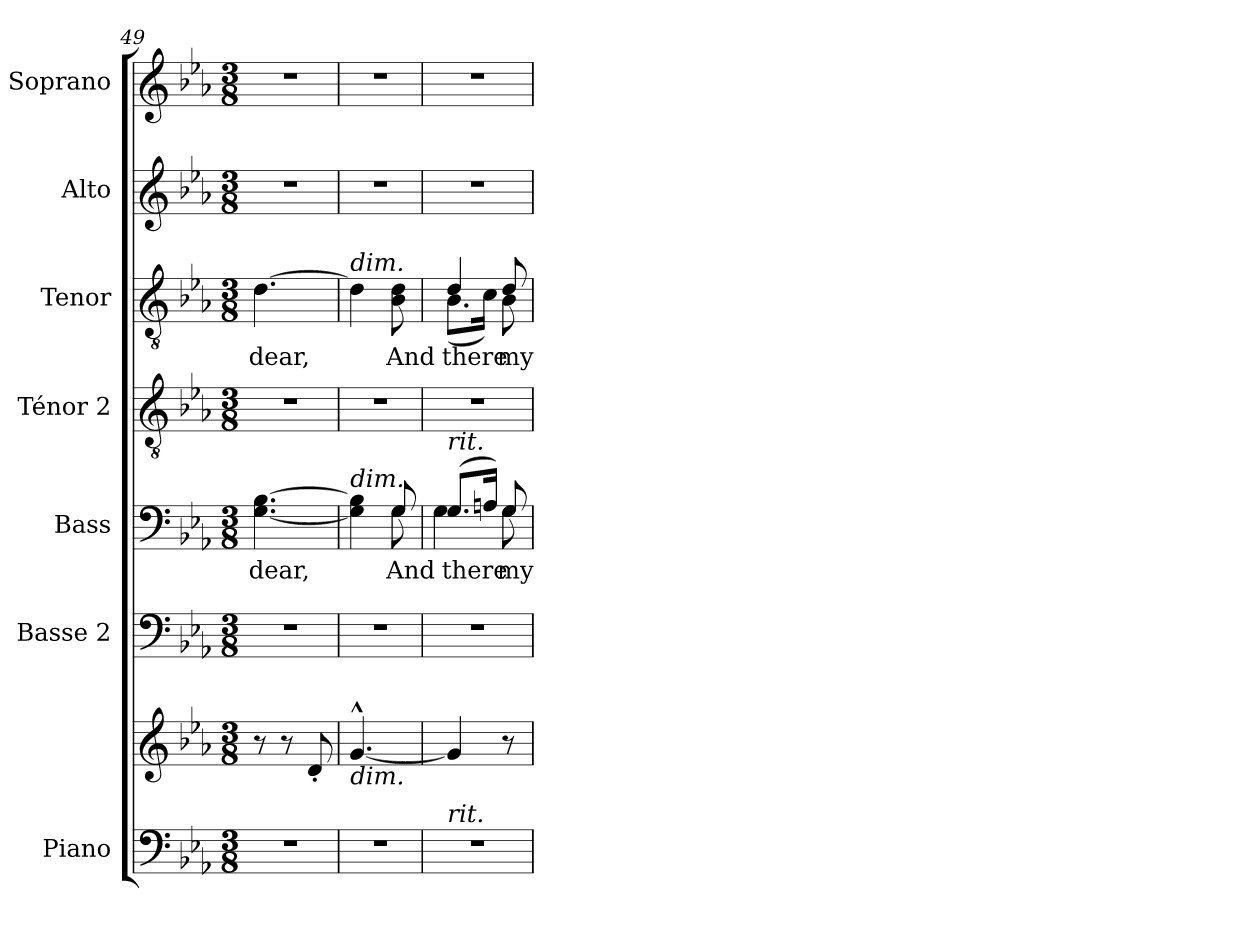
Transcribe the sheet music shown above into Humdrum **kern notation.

**kern	**kern	**kern	**kern	**text	**kern	**kern	**text	**kern	**kern
*part7	*part7	*part6	*part5	*part5	*part4	*part3	*part3	*part2	*part1
*staff8	*staff7	*staff6	*staff5	*staff5	*staff4	*staff3	*staff3	*staff2	*staff1
*I"Piano	*	*I"Basse 2	*I"Bass	*	*I"Ténor 2	*I"Tenor	*	*I"Alto	*I"Soprano
*I'Pno	*	*	*	*	*	*	*	*	*
*clefF4	*clefG2	*clefF4	*clefF4	*	*clefGv2	*clefGv2	*	*clefG2	*clefG2
*k[b-e-a-]	*k[b-e-a-]	*k[b-e-a-]	*k[b-e-a-]	*	*k[b-e-a-]	*k[b-e-a-]	*	*k[b-e-a-]	*k[b-e-a-]
*M3/8	*M3/8	*M3/8	*M3/8	*	*M3/8	*M3/8	*	*M3/8	*M3/8
=49	=49	=49	=49	=49	=49	=49	=49	=49	=49
!	!	!	!	!LO:LY:b	!	!	!LO:LY:b	!	!
4.r	8r	4.r	[4.G\ [4.B-\	dear,	4.r	[4.d\	dear,	4.r	4.r
.	8r	.	.	.	.	.	.	.	.
.	8d'/	.	.	.	.	.	.	.	.
=50	=50	=50	=50	=50	=50	=50	=50	=50	=50
*	*	*	*	*	*	*	*	*	*MM55
*	*	*	*^	*	*	*	*	*	*
!	!	!	!	!	!	!	!LO:TX:a:i:t=dim.	!	!	!
!	!	!	!LO:TX:a:i:t=dim.	!	!	!	!	!	!	!
!	!LO:TX:b:i:t=dim.	!	!	!	!	!	!	!	!	!
4.r	[4.g^^/	4.r	4G\] 4B-\]	4ryy	.	4.r	4d\]	.	4.r	4.r
!	!	!	!	!	!LO:LY:b	!	!	!LO:LY:b	!	!
.	.	.	8G/	8G\	And	.	8B-\ 8d\	And	.	.
=51	=51	=51	=51	=51	=51	=51	=51	=51	=51	=51
!	!	!	!	!	!	!	!LO:TX:a:i:t=rit.	!	!	!
!	!	!	!LO:TX:a:i:t=rit.	!	!	!	!	!	!	!
!LO:TX:a:i:t=rit.	!	!	!	!	!	!	!	!	!	!
!	!	!	!LO:N:head=solid	!	!LO:LY:b	!	!	!LO:LY:b	!	!
*	*	*	*	*	*	*	*^	*	*	*
4.r	4g/]	4.r	(>8.G/L	4G\	there	4.r	4d/	(<8.B-\L	there	4.r	4.r
.	.	.	16An/Jk)	.	.	.	.	16c\Jk)	.	.	.
!	!	!	!	!	!LO:LY:b	!	!	!	!LO:LY:b	!	!
.	8r	.	8G/	8G\	my	.	8d/	8B-\	my	.	.
*	*	*	*v	*v	*	*	*v	*v	*	*	*
=	=	=	=	=	=	=	=	=	=
*-	*-	*-	*-	*-	*-	*-	*-	*-	*-
